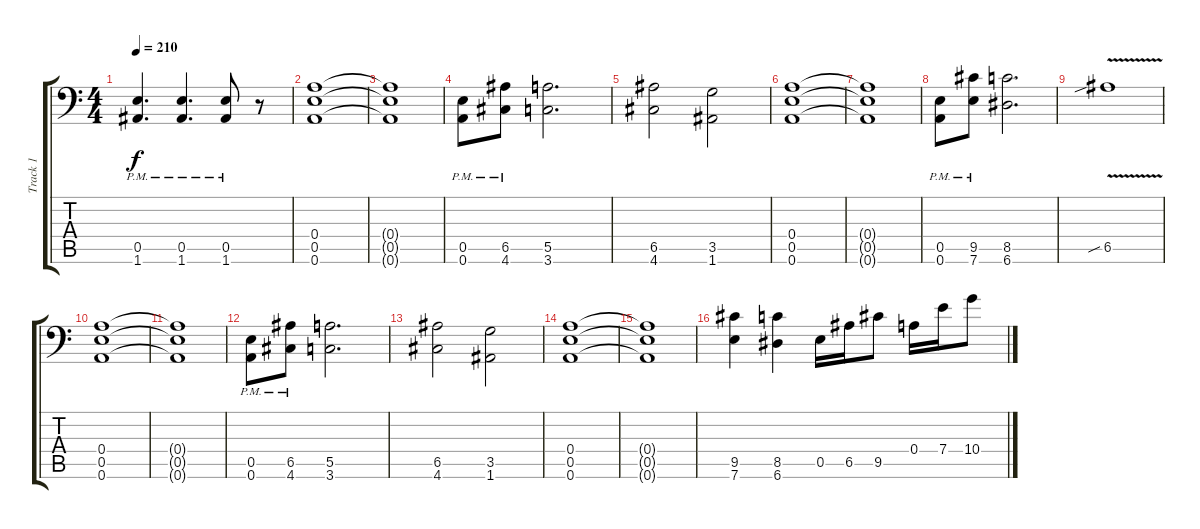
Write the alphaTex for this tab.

\track ("Track 1" "Track 1") {instrument distortionguitar}
\staff {score tabs}
\tuning (B3 Gb3 D3 A2 E2 A1) {hide}
\ts (4 4)
\tempo 210
\clef f4
\ks c
(0.5{pm} 1.6{pm}).4{d dy f} (0.5{pm} 1.6{pm}).4{d} (0.5{pm} 1.6{pm}).8 r.8 |
(0.4 0.5 0.6).1 |
(0.4{t} 0.5{t} 0.6{t}).1 |
(0.5{pm} 0.6{pm}).8 (6.5{pm} 4.6{pm}).8 (5.5 3.6).2{d} |
(6.5 4.6).2 (3.5 1.6).2 |
(0.4 0.5 0.6).1 |
(0.4{t} 0.5{t} 0.6{t}).1 |
(0.5{pm} 0.6{pm}).8 (9.5{pm} 7.6{pm}).8 (8.5 6.6).2{d} |
6.5{v sib}.1 |
(0.4 0.5 0.6).1 |
(0.4{t} 0.5{t} 0.6{t}).1 |
(0.5{pm} 0.6{pm}).8 (6.5{pm} 4.6{pm}).8 (5.5 3.6).2{d} |
(6.5 4.6).2 (3.5 1.6).2 |
(0.4 0.5 0.6).1 |
(0.4{t} 0.5{t} 0.6{t}).1 |
(9.5 7.6).4 (8.5 6.6).4 0.5.16 6.5.16 9.5.8 0.4.16 7.4.16 10.4.8
